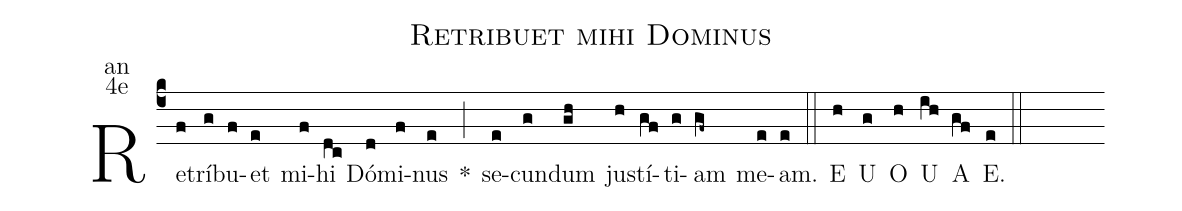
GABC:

name:Retribuet mihi Dominus;
office-part:an;
mode:4e;
%%
(c4) Re(f)trí(g)bu(f)et(e) mi(f)hi(dc) Dó(d)mi(f)nus(e) <sp>*</sp>(;) se(e)cun(g)dum(gh) jus(h)tí(gf)ti(g)am(gf~) me(e)am.(e) (::) <eu>E(h) U(g) O(h) U(ih) A(gf) E.(e) </eu>(::)
